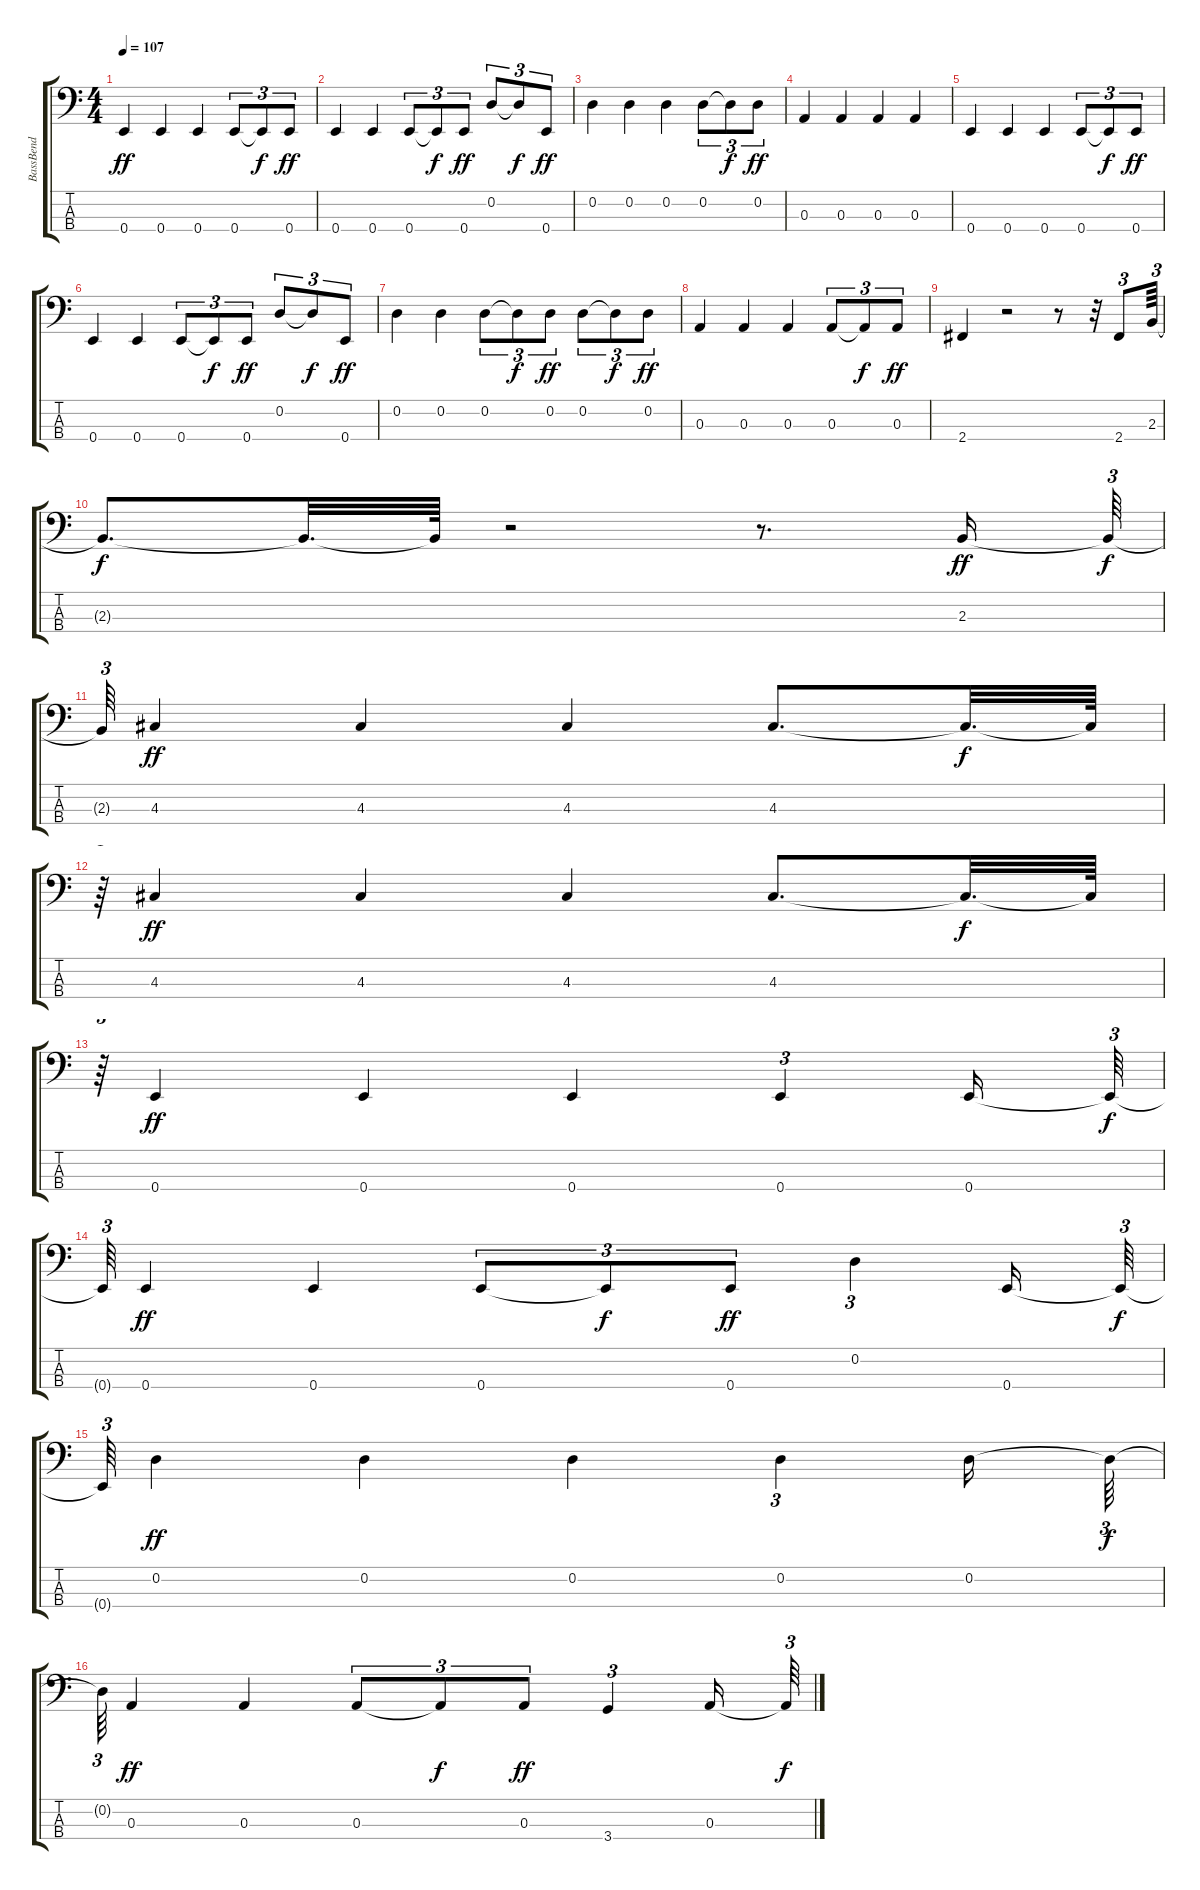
\track ("BassBend" "BassBend") {instrument electricbassfinger}
\staff {score tabs}
\tuning (G2 D2 A1 E1) {hide}
\ts (4 4)
\tempo 107
\clef f4
\ks c
0.4.4{dy ff} 0.4.4 0.4.4 0.4.8{tu (3 2)} 0.4{t}.8{tu (3 2) dy f} 0.4.8{tu (3 2) dy ff} |
0.4.4 0.4.4 0.4.8{tu (3 2)} 0.4{t}.8{tu (3 2) dy f} 0.4.8{tu (3 2) dy ff} 0.2.8{tu (3 2)} 0.2{t}.8{tu (3 2) dy f} 0.4.8{tu (3 2) dy ff} |
0.2.4 0.2.4 0.2.4 0.2.8{tu (3 2)} 0.2{t}.8{tu (3 2) dy f} 0.2.8{tu (3 2) dy ff} |
0.3.4 0.3.4 0.3.4 0.3.4 |
0.4.4 0.4.4 0.4.4 0.4.8{tu (3 2)} 0.4{t}.8{tu (3 2) dy f} 0.4.8{tu (3 2) dy ff} |
0.4.4 0.4.4 0.4.8{tu (3 2)} 0.4{t}.8{tu (3 2) dy f} 0.4.8{tu (3 2) dy ff} 0.2.8{tu (3 2)} 0.2{t}.8{tu (3 2) dy f} 0.4.8{tu (3 2) dy ff} |
0.2.4 0.2.4 0.2.8{tu (3 2)} 0.2{t}.8{tu (3 2) dy f} 0.2.8{tu (3 2) dy ff} 0.2.8{tu (3 2)} 0.2{t}.8{tu (3 2) dy f} 0.2.8{tu (3 2) dy ff} |
0.3.4 0.3.4 0.3.4 0.3.8{tu (3 2)} 0.3{t}.8{tu (3 2) dy f} 0.3.8{tu (3 2) dy ff} |
2.4.4 r.2 r.8 r.32 2.4.8{tu (3 2)} 2.3.64{tu (3 2)} |
2.3{t}.8{d dy f} 2.3{t}.32{d} 2.3{t}.64 r.2 r.8{d} 2.3.16{dy ff} 2.3{t}.64{tu (3 2) dy f} |
2.3{t}.64{tu (3 2)} 4.3.4{dy ff} 4.3.4 4.3.4 4.3.8{d} 4.3{t}.32{d dy f} 4.3{t}.64 |
r.64{tu (3 2)} 4.3.4{dy ff} 4.3.4 4.3.4 4.3.8{d} 4.3{t}.32{d dy f} 4.3{t}.64 |
r.64{tu (3 2)} 0.4.4{dy ff} 0.4.4 0.4.4 0.4.4{tu (3 2)} 0.4.16 0.4{t}.64{tu (3 2) dy f} |
0.4{t}.64{tu (3 2)} 0.4.4{dy ff} 0.4.4 0.4.8{tu (3 2)} 0.4{t}.8{tu (3 2) dy f} 0.4.8{tu (3 2) dy ff} 0.2.4{tu (3 2)} 0.4.16 0.4{t}.64{tu (3 2) dy f} |
0.4{t}.64{tu (3 2)} 0.2.4{dy ff} 0.2.4 0.2.4 0.2.4{tu (3 2)} 0.2.16 0.2{t}.64{tu (3 2) dy f} |
0.2{t}.64{tu (3 2)} 0.3.4{dy ff} 0.3.4 0.3.8{tu (3 2)} 0.3{t}.8{tu (3 2) dy f} 0.3.8{tu (3 2) dy ff} 3.4.4{tu (3 2)} 0.3.16 0.3{t}.64{tu (3 2) dy f}
